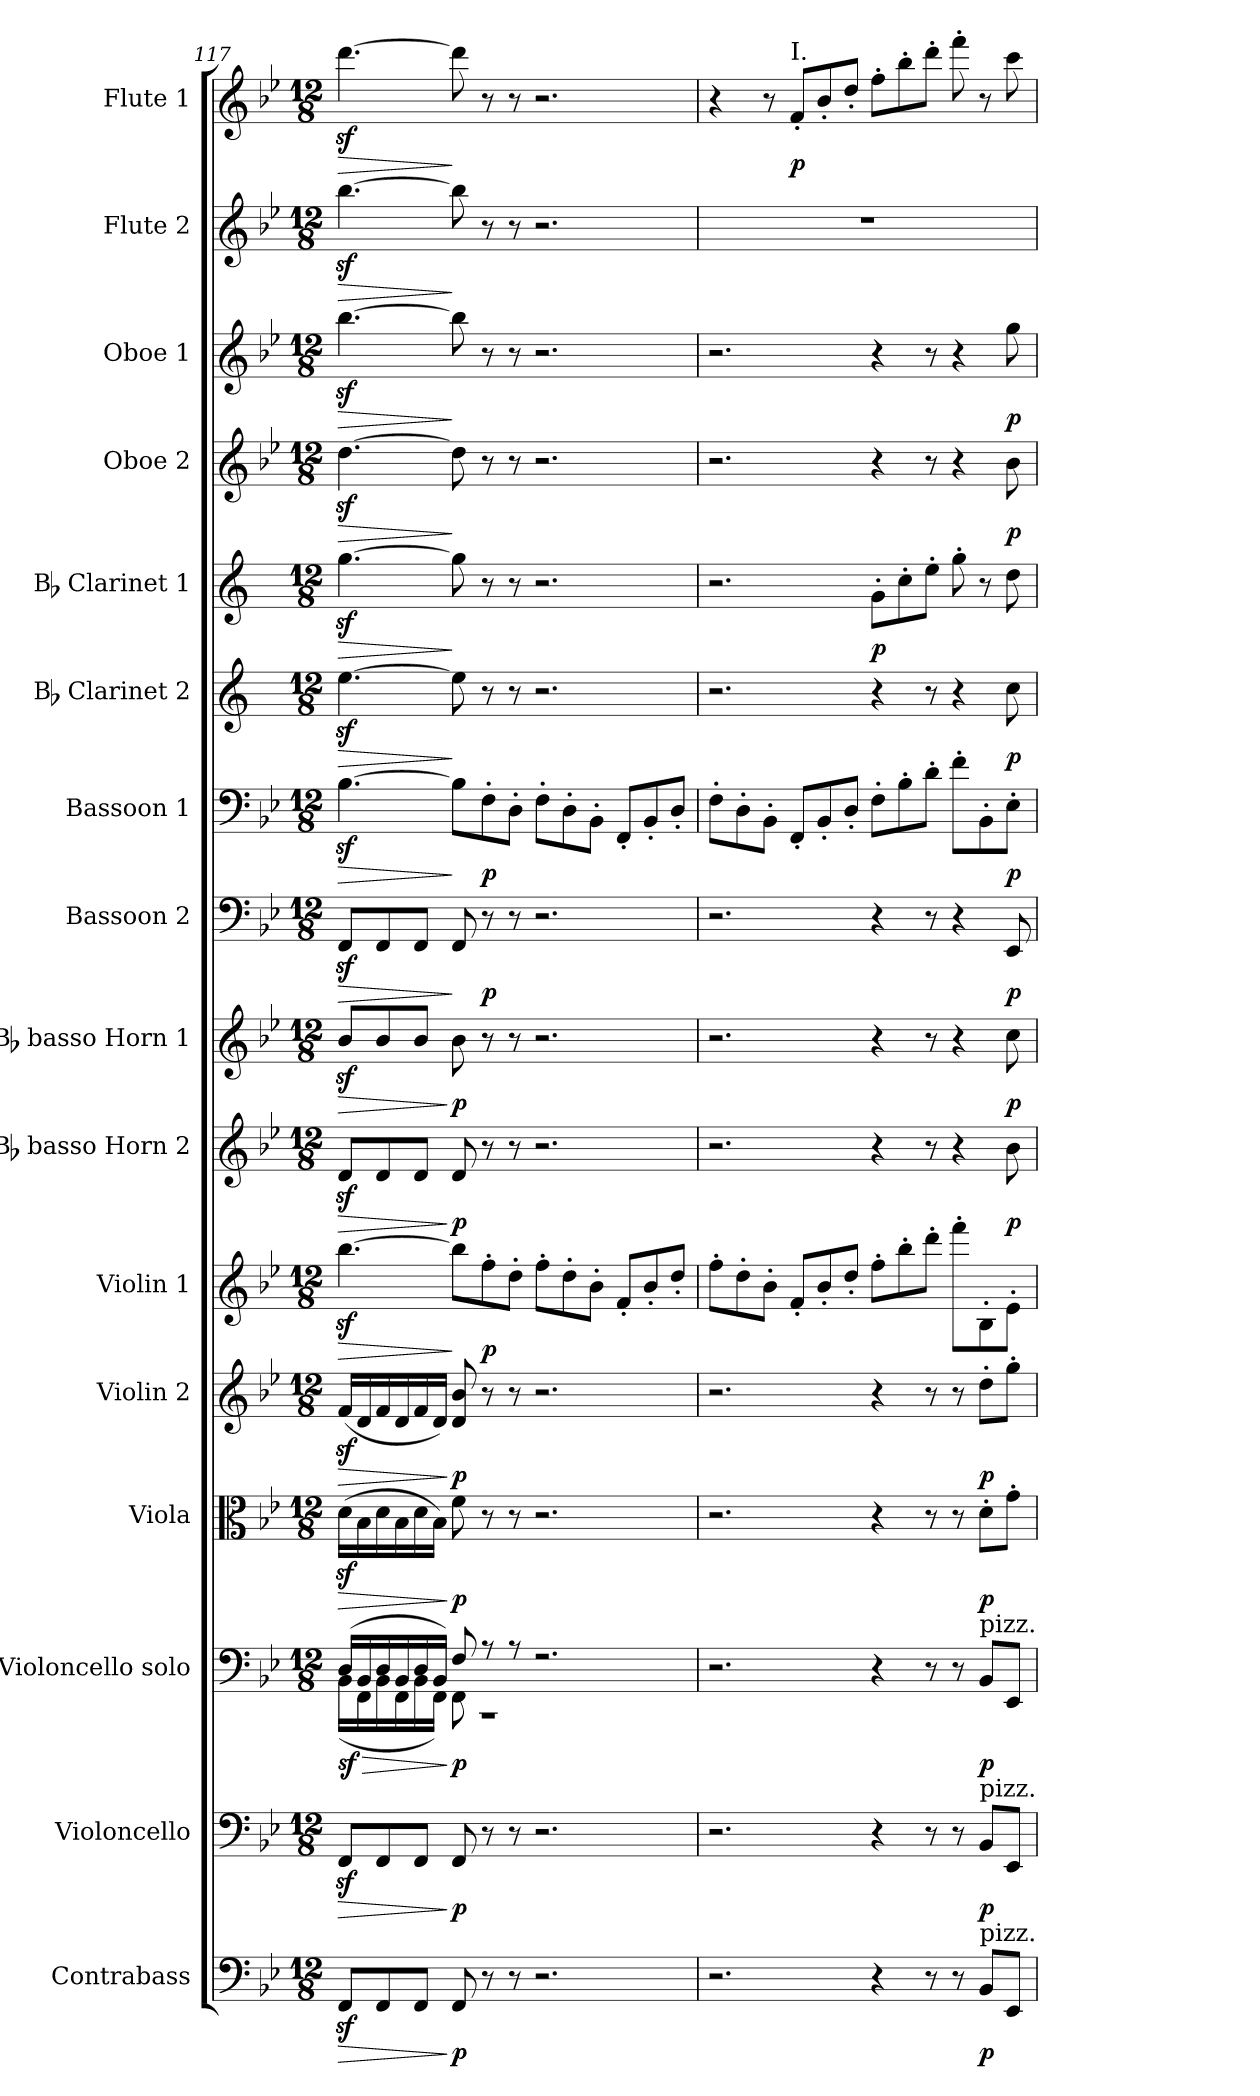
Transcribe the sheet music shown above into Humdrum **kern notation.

**kern	**dynam	**kern	**dynam	**kern	**dynam	**kern	**dynam	**kern	**dynam	**kern	**dynam	**kern	**dynam	**kern	**dynam	**kern	**dynam	**kern	**dynam	**kern	**dynam	**kern	**dynam	**kern	**dynam	**kern	**dynam	**kern	**dynam	**kern	**dynam
*part16	*part16	*part15	*part15	*part14	*part14	*part13	*part13	*part12	*part12	*part11	*part11	*part10	*part10	*part9	*part9	*part8	*part8	*part7	*part7	*part6	*part6	*part5	*part5	*part4	*part4	*part3	*part3	*part2	*part2	*part1	*part1
*staff16	*staff16	*staff15	*staff15	*staff14	*staff14	*staff13	*staff13	*staff12	*staff12	*staff11	*staff11	*staff10	*staff10	*staff9	*staff9	*staff8	*staff8	*staff7	*staff7	*staff6	*staff6	*staff5	*staff5	*staff4	*staff4	*staff3	*staff3	*staff2	*staff2	*staff1	*staff1
*I"Contrabass	*	*I"Violoncello	*	*I"Violoncello solo	*	*I"Viola	*	*I"Violin 2	*	*I"Violin 1	*	*I"Bb basso Horn 2	*	*I"Bb basso Horn 1	*	*I"Bassoon 2	*	*I"Bassoon 1	*	*I"Bb Clarinet 2	*	*I"Bb Clarinet 1	*	*I"Oboe 2	*	*I"Oboe 1	*	*I"Flute 2	*	*I"Flute 1	*
*I'Cb	*	*I'Vc	*	*I'Vc solo	*	*I'Vla	*	*I'Vln 2	*	*I'Vln 1	*	*I'Hn 2	*	*I'Hn 1	*	*I'Bsn 2	*	*I'Bsn 1	*	*I'Cl 2	*	*I'Cl 1	*	*I'Ob 2	*	*I'Ob 1	*	*I'Fl 2	*	*I'Fl 1	*
*clefF4	*	*clefF4	*	*clefF4	*	*clefC3	*	*clefG2	*	*clefG2	*	*clefG2	*	*clefG2	*	*clefF4	*	*clefF4	*	*clefG2	*	*clefG2	*	*clefG2	*	*clefG2	*	*clefG2	*	*clefG2	*
*ITrd7c12	*	*	*	*	*	*	*	*	*	*	*	*ITrd8c14	*	*ITrd8c14	*	*	*	*	*	*ITrd1c2	*	*ITrd1c2	*	*	*	*	*	*	*	*	*
*k[b-e-]	*	*k[b-e-]	*	*k[b-e-]	*	*k[b-e-]	*	*k[b-e-]	*	*k[b-e-]	*	*k[b-e-]	*	*k[b-e-]	*	*k[b-e-]	*	*k[b-e-]	*	*k[b-e-]	*	*k[b-e-]	*	*k[b-e-]	*	*k[b-e-]	*	*k[b-e-]	*	*k[b-e-]	*
*M12/8	*	*M12/8	*	*M12/8	*	*M12/8	*	*M12/8	*	*M12/8	*	*M12/8	*	*M12/8	*	*M12/8	*	*M12/8	*	*M12/8	*	*M12/8	*	*M12/8	*	*M12/8	*	*M12/8	*	*M12/8	*
=117	=117	=117	=117	=117	=117	=117	=117	=117	=117	=117	=117	=117	=117	=117	=117	=117	=117	=117	=117	=117	=117	=117	=117	=117	=117	=117	=117	=117	=117	=117	=117
!	!LO:HP:b	!	!LO:HP:b	!	!LO:HP:b	!	!LO:HP:b	!	!LO:HP:b	!	!LO:HP:b	!	!LO:HP:b	!	!LO:HP:b	!	!LO:HP:b	!	!LO:HP:b	!	!LO:HP:b	!	!LO:HP:b	!	!LO:HP:b	!	!LO:HP:b	!	!LO:HP:b	!	!LO:HP:b
*	*	*	*	*^	*	*	*	*	*	*	*	*	*	*	*	*	*	*	*	*	*	*	*	*	*	*	*	*	*	*	*
!	!	!	!	!	!	!LO:DY:n=1:b	!	!	!	!	!	!	!	!	!	!	!	!	!	!	!	!	!	!	!	!	!	!	!	!	!	!
8FFFz</L	>	8FFz</L	>	(16D/LL	(16BB-\LL	> sf	(16dz<\LL	>	(16fz</LL	>	[4.bb-z<\	>	8Dz</L	>	8B-z</L	>	8FFz</L	>	[4.B-z<\	>	[4.ddz<\	>	[4.ffz<\	>	[4.ddz<\	>	[4.bb-z<\	>	[4.bb-z<\	>	[4.dddz<\	>
.	.	.	.	16BB-/	16FF\	.	16B-\	.	16d/	.	.	.	.	.	.	.	.	.	.	.	.	.	.	.	.	.	.	.	.	.	.	.
8FFF/	.	8FF/	.	16D/	16BB-\	.	16d\	.	16f/	.	.	.	8D/	.	8B-/	.	8FF/	.	.	.	.	.	.	.	.	.	.	.	.	.	.	.
.	.	.	.	16BB-/	16FF\	.	16B-\	.	16d/	.	.	.	.	.	.	.	.	.	.	.	.	.	.	.	.	.	.	.	.	.	.	.
8FFF/J	.	8FF/J	.	16D/	16BB-\	.	16d\	.	16f/	.	.	.	8D/J	.	8B-/J	.	8FF/J	.	.	.	.	.	.	.	.	.	.	.	.	.	.	.
.	.	.	.	16BB-/JJ)	16FF\JJ)	.	16B-\JJ)	.	16d/JJ)	.	.	.	.	.	.	.	.	.	.	.	.	.	.	.	.	.	.	.	.	.	.	.
!	!LO:DY:n=1:b	!	!LO:DY:n=1:b	!	!	!LO:DY:n=2:b	!	!LO:DY:n=1:b	!	!LO:DY:n=1:b	!	!	!	!LO:DY:n=1:b	!	!LO:DY:n=1:b	!	!	!	!	!	!	!	!	!	!	!	!	!	!	!	!
8FFF/	] p	8FF/	] p	8F/	8FF\	] p	8f\	] p	8d/ 8b-/	] p	8bb-\L]	]	8D/	] p	8B-\	] p	8FF/	]	8B-\L]	]	8dd\]	]	8ff\]	]	8dd\]	]	8bb-\]	]	8bb-\]	]	8ddd\]	]
!	!	!	!	!	!	!	!	!	!	!	!	!LO:DY:b	!	!	!	!	!	!LO:DY:b	!	!LO:DY:b	!	!	!	!	!	!	!	!	!	!	!	!
8r	.	8r	.	8r	1r	.	8r	.	8r	.	8ff'\	p	8r	.	8r	.	8r	p	8F'\	p	8r	.	8r	.	8r	.	8r	.	8r	.	8r	.
8r	.	8r	.	8r	.	.	8r	.	8r	.	8dd'\J	.	8r	.	8r	.	8r	.	8D'\J	.	8r	.	8r	.	8r	.	8r	.	8r	.	8r	.
2.r	.	2.r	.	2.r	.	.	2.r	.	2.r	.	8ff'\L	.	2.r	.	2.r	.	2.r	.	8F'\L	.	2.r	.	2.r	.	2.r	.	2.r	.	2.r	.	2.r	.
.	.	.	.	.	.	.	.	.	.	.	8dd'\	.	.	.	.	.	.	.	8D'\	.	.	.	.	.	.	.	.	.	.	.	.	.
.	.	.	.	.	.	.	.	.	.	.	8b-'\J	.	.	.	.	.	.	.	8BB-'\J	.	.	.	.	.	.	.	.	.	.	.	.	.
.	.	.	.	.	.	.	.	.	.	.	8f'/L	.	.	.	.	.	.	.	8FF'/L	.	.	.	.	.	.	.	.	.	.	.	.	.
.	.	.	.	.	.	.	.	.	.	.	8b-'/	.	.	.	.	.	.	.	8BB-'/	.	.	.	.	.	.	.	.	.	.	.	.	.
.	.	.	.	.	.	.	.	.	.	.	8dd'/J	.	.	.	.	.	.	.	8D'/J	.	.	.	.	.	.	.	.	.	.	.	.	.
*	*	*	*	*v	*v	*	*	*	*	*	*	*	*	*	*	*	*	*	*	*	*	*	*	*	*	*	*	*	*	*	*	*
=118	=118	=118	=118	=118	=118	=118	=118	=118	=118	=118	=118	=118	=118	=118	=118	=118	=118	=118	=118	=118	=118	=118	=118	=118	=118	=118	=118	=118	=118	=118	=118
2.r	.	2.r	.	2.r	.	2.r	.	2.r	.	8ff'\L	.	2.r	.	2.r	.	2.r	.	8F'\L	.	2.r	.	2.r	.	2.r	.	2.r	.	1.r	.	4r	.
.	.	.	.	.	.	.	.	.	.	8dd'\	.	.	.	.	.	.	.	8D'\	.	.	.	.	.	.	.	.	.	.	.	.	.
.	.	.	.	.	.	.	.	.	.	8b-'\J	.	.	.	.	.	.	.	8BB-'\J	.	.	.	.	.	.	.	.	.	.	.	8r	.
!	!	!	!	!	!	!	!	!	!	!	!	!	!	!	!	!	!	!	!	!	!	!	!	!	!	!	!	!	!	!LO:TX:a:t=I.	!
!	!	!	!	!	!	!	!	!	!	!	!	!	!	!	!	!	!	!	!	!	!	!	!	!	!	!	!	!	!	!	!LO:DY:b
.	.	.	.	.	.	.	.	.	.	8f'/L	.	.	.	.	.	.	.	8FF'/L	.	.	.	.	.	.	.	.	.	.	.	8f'/L	p
.	.	.	.	.	.	.	.	.	.	8b-'/	.	.	.	.	.	.	.	8BB-'/	.	.	.	.	.	.	.	.	.	.	.	8b-'/	.
.	.	.	.	.	.	.	.	.	.	8dd'/J	.	.	.	.	.	.	.	8D'/J	.	.	.	.	.	.	.	.	.	.	.	8dd'/J	.
!	!	!	!	!	!	!	!	!	!	!	!	!	!	!	!	!	!	!	!	!	!	!	!LO:DY:b	!	!	!	!	!	!	!	!
4r	.	4r	.	4r	.	4r	.	4r	.	8ff'\L	.	4r	.	4r	.	4r	.	8F'\L	.	4r	.	8f'\L	p	4r	.	4r	.	.	.	8ff'\L	.
.	.	.	.	.	.	.	.	.	.	8bb-'\	.	.	.	.	.	.	.	8B-'\	.	.	.	8b-'\	.	.	.	.	.	.	.	8bb-'\	.
8r	.	8r	.	8r	.	8r	.	8r	.	8ddd'\J	.	8r	.	8r	.	8r	.	8d'\J	.	8r	.	8dd'\J	.	8r	.	8r	.	.	.	8ddd'\J	.
8r	.	8r	.	8r	.	8r	.	8r	.	8fff'\L	.	4r	.	4r	.	4r	.	8f'\L	.	4r	.	8ff'\	.	4r	.	4r	.	.	.	8fff'\	.
!	!	!	!	!LO:TX:a:t=pizz.	!	!	!	!	!	!	!	!	!	!	!	!	!	!	!	!	!	!	!	!	!	!	!	!	!	!	!
!	!	!LO:TX:a:t=pizz.	!	!	!	!	!	!	!	!	!	!	!	!	!	!	!	!	!	!	!	!	!	!	!	!	!	!	!	!	!
!LO:TX:a:t=pizz.	!	!	!	!	!	!	!	!	!	!	!	!	!	!	!	!	!	!	!	!	!	!	!	!	!	!	!	!	!	!	!
!	!LO:DY:b	!	!LO:DY:b	!	!LO:DY:b	!	!LO:DY:b	!	!LO:DY:b	!	!	!	!	!	!	!	!	!	!	!	!	!	!	!	!	!	!	!	!	!	!
8BBB-/L	p	8BB-/L	p	8BB-/L	p	8d'\L	p	8dd'\L	p	8B-'\	.	.	.	.	.	.	.	8BB-'\	.	.	.	8r	.	.	.	.	.	.	.	8r	.
!	!	!	!	!	!	!	!	!	!	!	!	!	!LO:DY:b	!	!LO:DY:b	!	!LO:DY:b	!	!LO:DY:b	!	!LO:DY:b	!	!	!	!LO:DY:b	!	!LO:DY:b	!	!	!	!
8EEE-/J	.	8EE-/J	.	8EE-/J	.	8g'\J	.	8gg'\J	.	8e-'\J	.	8B-\	p	8c\	p	8EE-/	p	8E-'\J	p	8b-\	p	8cc\	.	8b-\	p	8gg\	p	.	.	8ccc\	.
=	=	=	=	=	=	=	=	=	=	=	=	=	=	=	=	=	=	=	=	=	=	=	=	=	=	=	=	=	=	=	=
*-	*-	*-	*-	*-	*-	*-	*-	*-	*-	*-	*-	*-	*-	*-	*-	*-	*-	*-	*-	*-	*-	*-	*-	*-	*-	*-	*-	*-	*-	*-	*-
